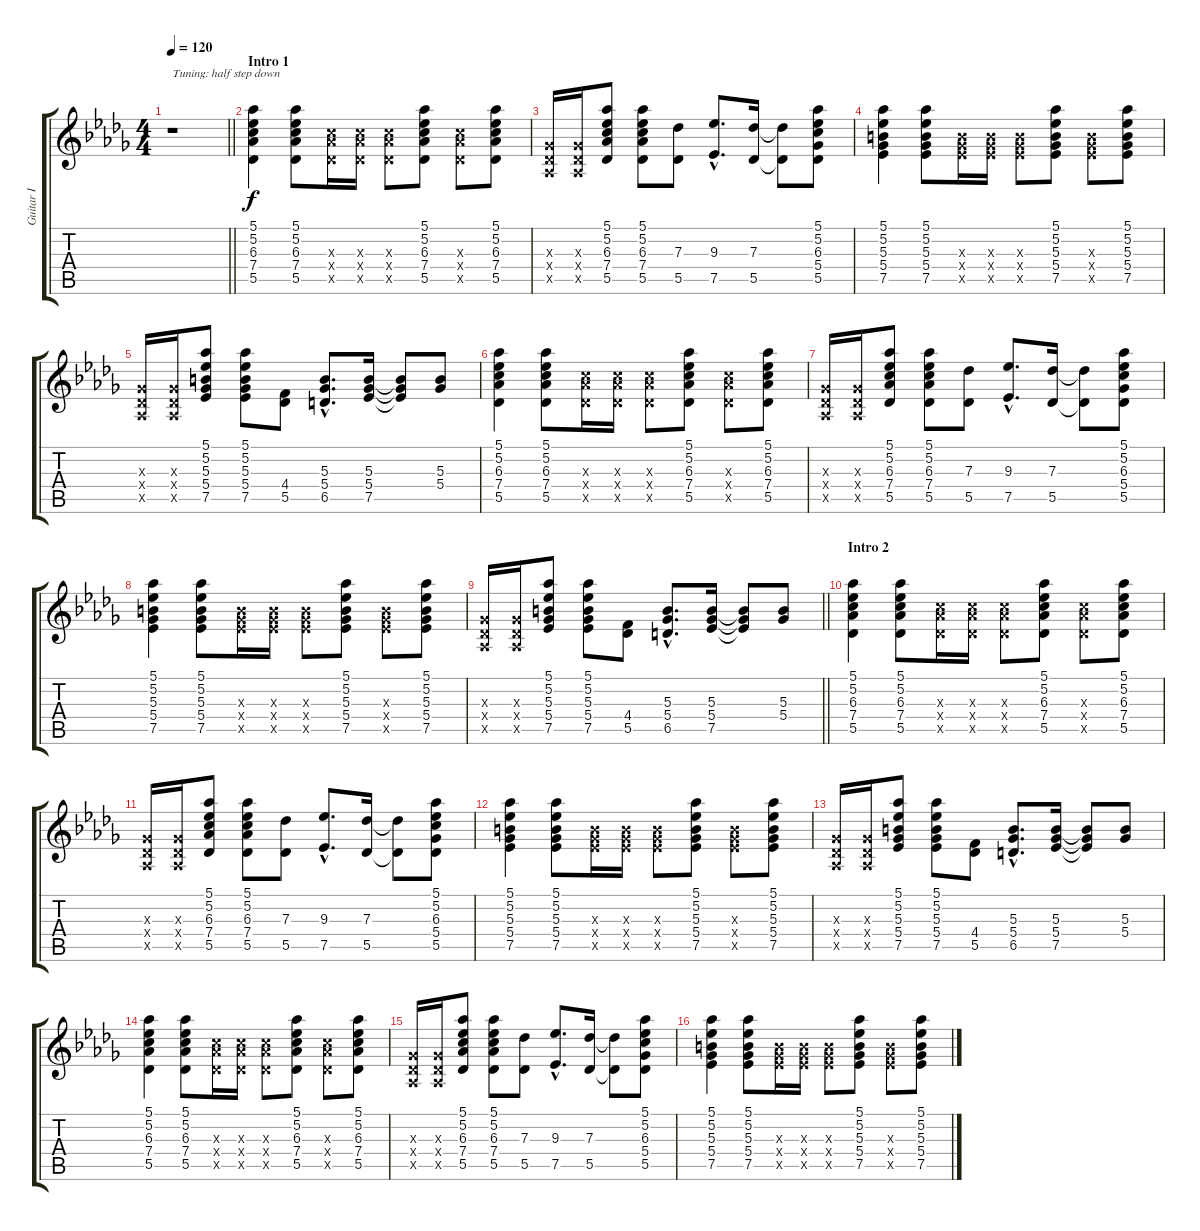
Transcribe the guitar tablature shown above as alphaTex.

\track ("Guitar I" "Guitar I") {instrument distortionguitar}
\staff {score tabs}
\tuning (Eb4 Bb3 Gb3 Db3 Ab2 Eb2) {hide}
\ts (4 4)
\tempo 120
\clef g2
\barLineRight lightlight
\ks db
r.1{txt "Tuning: half step down" dy f instrument distortionguitar} |
\section ("" "Intro 1")
(5.1 5.2 6.3 7.4 5.5).4 (5.1 5.2 6.3 7.4 5.5).8 (6.3{x} 7.4{x} 5.5{x}).16 (6.3{x} 7.4{x} 5.5{x}).16 (6.3{x} 7.4{x} 5.5{x}).8 (5.1 5.2 6.3 7.4 5.5).8 (6.3{x} 7.4{x} 5.5{x}).8 (5.1 5.2 6.3 7.4 5.5).8 |
(0.3{x} 0.4{x} 0.5{x}).16 (0.3{x} 0.4{x} 0.5{x}).16 (5.1 5.2 6.3 7.4 5.5).8 (5.1 5.2 6.3 7.4 5.5).8 (7.3 5.5).8 (9.3{hac} 7.5{hac}).8{d} (7.3 5.5).16 (7.3{t} 5.5{t}).8 (5.1 5.2 6.3 5.4 5.5).8 |
(5.1 5.2 5.3 5.4 7.5).4 (5.1 5.2 5.3 5.4 7.5).8 (5.3{x} 5.4{x} 7.5{x}).16 (5.3{x} 5.4{x} 7.5{x}).16 (5.3{x} 5.4{x} 7.5{x}).8 (5.1 5.2 5.3 5.4 7.5).8 (5.3{x} 5.4{x} 7.5{x}).8 (5.1 5.2 5.3 5.4 7.5).8 |
(0.3{x} 0.4{x} 0.5{x}).16 (0.3{x} 0.4{x} 0.5{x}).16 (5.1 5.2 5.3 5.4 7.5).8 (5.1 5.2 5.3 5.4 7.5).8 (4.4 5.5).8 (5.3{hac} 5.4{hac} 6.5{hac}).8{d} (5.3 5.4 7.5).16 (5.3{t} 5.4{t} 7.5{t}).8 (5.3 5.4).8 |
(5.1 5.2 6.3 7.4 5.5).4 (5.1 5.2 6.3 7.4 5.5).8 (6.3{x} 7.4{x} 5.5{x}).16 (6.3{x} 7.4{x} 5.5{x}).16 (6.3{x} 7.4{x} 5.5{x}).8 (5.1 5.2 6.3 7.4 5.5).8 (6.3{x} 7.4{x} 5.5{x}).8 (5.1 5.2 6.3 7.4 5.5).8 |
(0.3{x} 0.4{x} 0.5{x}).16 (0.3{x} 0.4{x} 0.5{x}).16 (5.1 5.2 6.3 7.4 5.5).8 (5.1 5.2 6.3 7.4 5.5).8 (7.3 5.5).8 (9.3{hac} 7.5{hac}).8{d} (7.3 5.5).16 (7.3{t} 5.5{t}).8 (5.1 5.2 6.3 5.4 5.5).8 |
(5.1 5.2 5.3 5.4 7.5).4 (5.1 5.2 5.3 5.4 7.5).8 (5.3{x} 5.4{x} 7.5{x}).16 (5.3{x} 5.4{x} 7.5{x}).16 (5.3{x} 5.4{x} 7.5{x}).8 (5.1 5.2 5.3 5.4 7.5).8 (5.3{x} 5.4{x} 7.5{x}).8 (5.1 5.2 5.3 5.4 7.5).8 |
\barLineRight lightlight
(0.3{x} 0.4{x} 0.5{x}).16 (0.3{x} 0.4{x} 0.5{x}).16 (5.1 5.2 5.3 5.4 7.5).8 (5.1 5.2 5.3 5.4 7.5).8 (4.4 5.5).8 (5.3{hac} 5.4{hac} 6.5{hac}).8{d} (5.3 5.4 7.5).16 (5.3{t} 5.4{t} 7.5{t}).8 (5.3 5.4).8 |
\section ("" "Intro 2")
(5.1 5.2 6.3 7.4 5.5).4 (5.1 5.2 6.3 7.4 5.5).8 (6.3{x} 7.4{x} 5.5{x}).16 (6.3{x} 7.4{x} 5.5{x}).16 (6.3{x} 7.4{x} 5.5{x}).8 (5.1 5.2 6.3 7.4 5.5).8 (6.3{x} 7.4{x} 5.5{x}).8 (5.1 5.2 6.3 7.4 5.5).8 |
(0.3{x} 0.4{x} 0.5{x}).16 (0.3{x} 0.4{x} 0.5{x}).16 (5.1 5.2 6.3 7.4 5.5).8 (5.1 5.2 6.3 7.4 5.5).8 (7.3 5.5).8 (9.3{hac} 7.5{hac}).8{d} (7.3 5.5).16 (7.3{t} 5.5{t}).8 (5.1 5.2 6.3 5.4 5.5).8 |
(5.1 5.2 5.3 5.4 7.5).4 (5.1 5.2 5.3 5.4 7.5).8 (5.3{x} 5.4{x} 7.5{x}).16 (5.3{x} 5.4{x} 7.5{x}).16 (5.3{x} 5.4{x} 7.5{x}).8 (5.1 5.2 5.3 5.4 7.5).8 (5.3{x} 5.4{x} 7.5{x}).8 (5.1 5.2 5.3 5.4 7.5).8 |
(0.3{x} 0.4{x} 0.5{x}).16 (0.3{x} 0.4{x} 0.5{x}).16 (5.1 5.2 5.3 5.4 7.5).8 (5.1 5.2 5.3 5.4 7.5).8 (4.4 5.5).8 (5.3{hac} 5.4{hac} 6.5{hac}).8{d} (5.3 5.4 7.5).16 (5.3{t} 5.4{t} 7.5{t}).8 (5.3 5.4).8 |
(5.1 5.2 6.3 7.4 5.5).4 (5.1 5.2 6.3 7.4 5.5).8 (6.3{x} 7.4{x} 5.5{x}).16 (6.3{x} 7.4{x} 5.5{x}).16 (6.3{x} 7.4{x} 5.5{x}).8 (5.1 5.2 6.3 7.4 5.5).8 (6.3{x} 7.4{x} 5.5{x}).8 (5.1 5.2 6.3 7.4 5.5).8 |
(0.3{x} 0.4{x} 0.5{x}).16 (0.3{x} 0.4{x} 0.5{x}).16 (5.1 5.2 6.3 7.4 5.5).8 (5.1 5.2 6.3 7.4 5.5).8 (7.3 5.5).8 (9.3{hac} 7.5{hac}).8{d} (7.3 5.5).16 (7.3{t} 5.5{t}).8 (5.1 5.2 6.3 5.4 5.5).8 |
(5.1 5.2 5.3 5.4 7.5).4 (5.1 5.2 5.3 5.4 7.5).8 (5.3{x} 5.4{x} 7.5{x}).16 (5.3{x} 5.4{x} 7.5{x}).16 (5.3{x} 5.4{x} 7.5{x}).8 (5.1 5.2 5.3 5.4 7.5).8 (5.3{x} 5.4{x} 7.5{x}).8 (5.1 5.2 5.3 5.4 7.5).8
